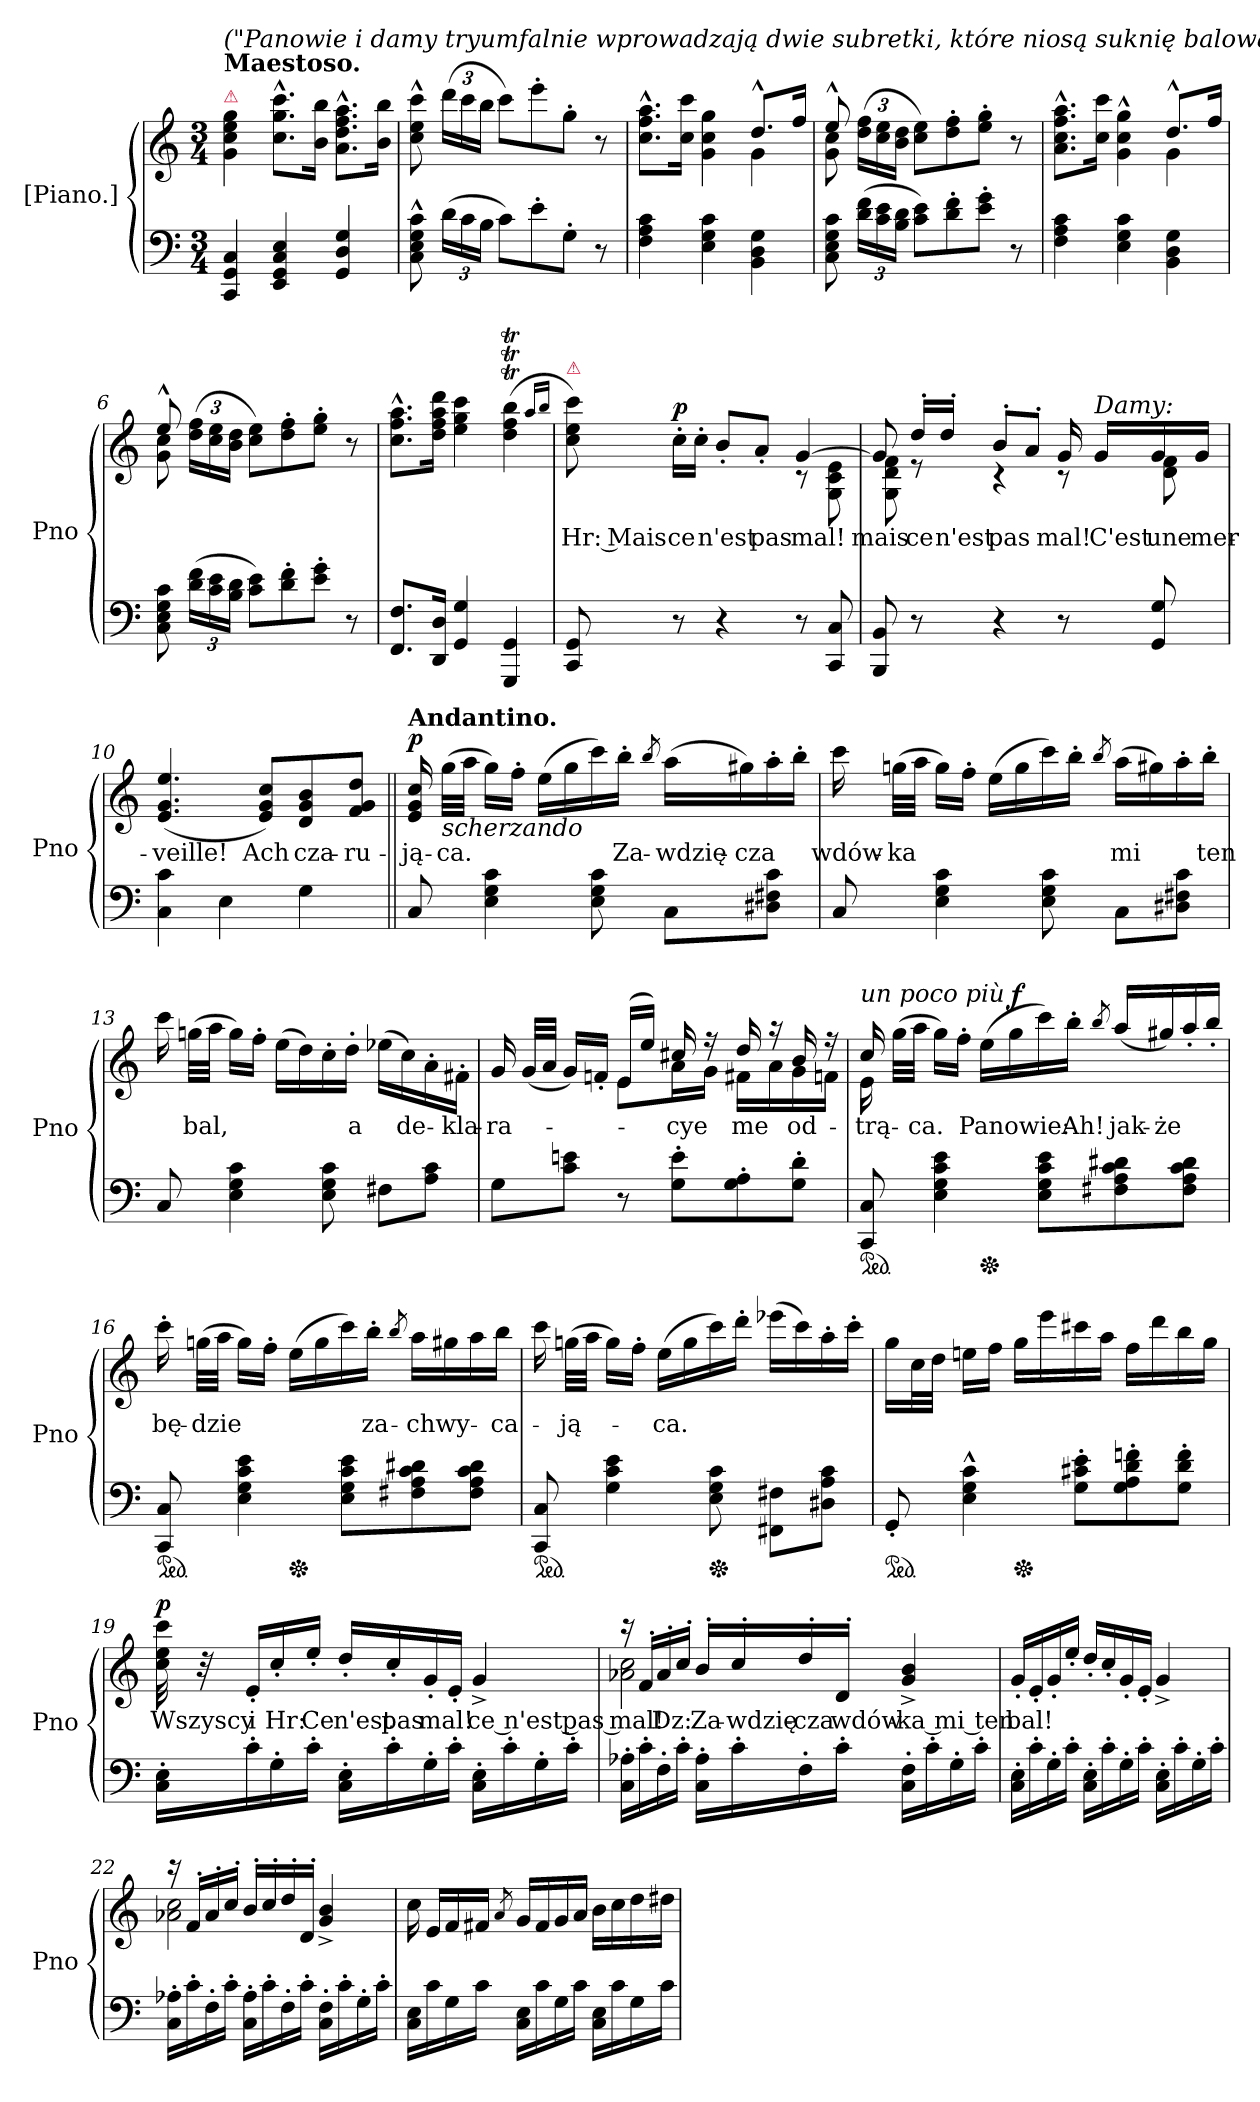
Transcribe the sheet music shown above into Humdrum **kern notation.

**kern	**kern	**text	**dynam
*part1	*part1	*part1	*part1
*staff2	*staff1	*staff1	*staff1/2
*I"[Piano.]	*	*	*
*I'Pno	*	*	*
*clefF4	*clefG2	*	*
*k[]	*k[]	*	*
*C:	*C:	*	*
*M3/4	*M3/4	*	*
=1	=1	=1	=1
!	!LO:TX:a:B:t=Maestoso.	!	!
!	!LO:TX:a:i:t=("Panowie i damy tryumfalnie wprowadzają dwie subretki, które niosą suknię balową")	!	!
!	!LO:TX:a:color=crimson:t=⚠	!	!
4CC/ 4GG/ 4C/	4g\ 4cc\ 4ee\ 4gg\	.	.
4EE/ 4GG/ 4C/ 4E/	8.cc^^\ 8.gg^^\ 8.ccc^^\L	.	.
.	16b\ 16bb\Jk	.	.
4GG/ 4D/ 4G/	8.a^^\ 8.dd^^\ 8.ff^^\ 8.aa^^\L	.	.
.	16b\ 16bb\Jk	.	.
=2	=2	=2	=2
8C^^\ 8E^^\ 8G^^\ 8c^^\	8cc^^\ 8ee^^\ 8ccc^^\	.	.
(24d\LL	(24ddd\LL	.	.
24c\	24ccc\	.	.
24B\JJ	24bb\JJ	.	.
8c\L)	8ccc\L)	.	.
8e'\	8eee'\	.	.
8G'\J	8gg'\J	.	.
8r	8r	.	.
=3	=3	=3	=3
*	*^	*	*
4F\ 4A\ 4c\	8.cc^^\ 8.ff^^\ 8.aa^^\L	2ryy	.	.
.	16cc\ 16ccc\Jk	.	.	.
4E\ 4G\ 4c\	4g\ 4cc\ 4gg\	.	.	.
4BB\ 4D\ 4G\	8.dd^^/L	4g\	.	.
.	16ff/Jk	.	.	.
=4	=4	=4	=4	=4
8C\ 8E\ 8G\ 8c\	8ee^^/	8g\ 8cc\	.	.
(24d\ 24f\LL	(24dd\ 24ff\LL	8ryy	.	.
24c\ 24e\	24cc\ 24ee\	.	.	.
24B\ 24d\JJ	24b\ 24dd\JJ	.	.	.
8c\ 8e\L)	8cc\ 8ee\L)	2ryy	.	.
8d'\ 8f'\	8dd'\ 8ff'\	.	.	.
8e'\ 8g'\J	8ee'\ 8gg'\J	.	.	.
8r	8r	.	.	.
=5	=5	=5	=5	=5
4F\ 4A\ 4c\	8.a^^\ 8.cc^^\ 8.ff^^\ 8.aa^^\L	2ryy	.	.
.	16cc\ 16ccc\Jk	.	.	.
4E\ 4G\ 4c\	4g^^\ 4cc^^\ 4gg^^\	.	.	.
4BB\ 4D\ 4G\	8.dd^^/L	4g\	.	.
.	16ff/Jk	.	.	.
=6	=6	=6	=6	=6
8C\ 8E\ 8G\ 8c\	8ee^^/	8g\ 8cc\	.	.
(24d\ 24f\LL	(24dd\ 24ff\LL	8ryy	.	.
24c\ 24e\	24cc\ 24ee\	.	.	.
24B\ 24d\JJ	24b\ 24dd\JJ	.	.	.
8c\ 8e\L)	8cc\ 8ee\L)	2ryy	.	.
8d'\ 8f'\	8dd'\ 8ff'\	.	.	.
8e'\ 8g'\J	8ee'\ 8gg'\J	.	.	.
8r	8r	.	.	.
*	*v	*v	*	*
=7	=7	=7	=7
8.FF/ 8.F/L	8.cc^^\ 8.ff^^\ 8.aa^^\L	.	.
16DD/ 16D/Jk	16dd\ 16ff\ 16aa\ 16ddd\Jk	.	.
4GG/ 4G/	4ee\ 4gg\ 4ccc\	.	.
4GGG/ 4GG/	(4ddT\ 4ffT\ 4bbT\	.	.
.	16qqaa/LL	.	.
.	16qqbb/JJ	.	.
=8	=8	=8	=8
*	*^	*	*
!	!LO:TX:a:color=crimson:t=⚠	!	!	!
8CC/ 8GG/	8cc\ 8ee\ 8ccc\)	2ryy	Hr: Mais	.
8r	16cc'\LL	.	ce	p
.	16cc'\JJ	.	.	.
4r	8b'/L	.	n'est	.
.	8a'/J	.	pas	.
8r	[4g/	8r	mal!	.
8CC/ 8C/	.	8G\ 8c\ 8e\	.	.
=9	=9	=9	=9	=9
8BBB/ 8BB/	8g/]	8G\ 8d\ 8f\	mais	.
8r	16dd'/LL	8r	ce	.
.	16dd'/JJ	.	n'est	.
4r	8b'/L	4r	pas	.
.	8a'/J	.	.	.
8r	16g/	8r	mal!	.
!	!LO:TX:a:i:t=Damy&colon;	!	!	!
.	16g/LL	.	C'est	.
8GG/ 8G/	16g/	8d\ 8f\	une	.
.	16g/JJ	.	mer-	.
*	*v	*v	*	*
=10	=10	=10	=10
4C\ 4c\	(>4.e/ 4.g/ 4.ee/	-veille!	.
4E\	.	.	.
.	8e/ 8g/ 8cc/L)	Ach	.
4G\	8d/ 8g/ 8b/	cza-	.
.	8f/ 8g/ 8dd/J	-ru-	.
=11||	=11||	=11||	=11||
!	!LO:TX:a:B:t=Andantino.	!	!
8C/	16e/ 16g/ 16cc/	-ją-	p
!	!LO:TX:b:i:t=scherzando	!	!
.	(32gg\LLL	-ca.	.
.	32aa\JJJ	.	.
4E\ 4G\ 4c\	16gg\LL)	.	.
.	16ff'\JJ	.	.
.	(16ee\LL	.	.
.	16gg\	.	.
8E\ 8G\ 8c\	16ccc\)	.	.
.	16bb'\JJ	Za-	.
.	8qbb/	.	.
8C\L	(16aa\LL	-wdzię-	.
.	16gg#X\)	-cza	.
8D#X\ 8F#X\ 8c\J	16aa'\	.	.
.	16bb'\JJ	.	.
=12	=12	=12	=12
8C/	16ccc\	wdów-	.
.	(32ggn\LLL	-ka	.
.	32aa\JJJ	.	.
4E\ 4G\ 4c\	16gg\LL)	.	.
.	16ff'\JJ	.	.
.	(16ee\LL	.	.
.	16gg\	.	.
8E\ 8G\ 8c\	16ccc\)	.	.
.	16bb'\JJ	.	.
.	8qbb/	.	.
8C\L	(16aa\LL	mi	.
.	16gg#X\)	.	.
8D#X\ 8F#X\ 8c\J	16aa'\	.	.
.	16bb'\JJ	ten	.
=13	=13	=13	=13
8C/	16ccc\	.	.
.	(32ggn\LLL	bal,	.
.	32aa\JJJ	.	.
4E\ 4G\ 4c\	16gg\LL)	.	.
.	16ff'\JJ	.	.
.	(16ee\LL	.	.
.	16dd\)	.	.
8E\ 8G\ 8c\	16cc'\	.	.
.	16dd'\JJ	a	.
8F#X\L	(16ee-X\LL	.	.
.	16cc\)	de-	.
8A\ 8c\J	16a'\	.	.
.	16f#X'\JJ	-kla-	.
=14	=14	=14	=14
*	*^	*	*
8G\L	16g/	4ryy	-ra-	.
.	(32g/LLL	.	.	.
.	32a/JJJ	.	.	.
8c\ 8en\J	16g/LL)	.	.	.
.	16fn'/JJ	.	.	.
8r	(<16e/LL	8e\L	.	.
.	16ee/JJ)	.	.	.
8G'\ 8e'\L	16cc#X/	16a\L	-cye	.
.	16r	16g\JJ	.	.
8G'\ 8A'\	16dd/	16f#X\LL	me	.
.	16r	16a\	.	.
8G'\ 8d'\J	16b/	16g\	od-	.
.	16r	16fn\JJ	.	.
=15	=15	=15	=15	=15
!	!	!	!	!LO:DY:b:t=un poco più %s
*ped	*	*	*	*
8CC/ 8C/	16cc/	16e\	-trą-	f
.	(32gg\LLL	16ryy	.	.
.	32aa\JJJ	.	-ca.	.
4E\ 4G\ 4c\ 4e\	16gg\LL)	8ryy	.	.
.	16ff'\JJ	.	.	.
*Xped	*	*	*	*
.	(16ee\LL	2ryy	Panowie:	.
.	16gg\	.	.	.
8E\ 8G\ 8c\ 8e\L	16ccc\)	.	.	.
.	16bb'\JJ	.	Ah!	.
.	8qbb/	.	.	.
8F#X\ 8A\ 8c\ 8d#X\	(16aa/LL	.	jak-	.
.	16gg#X/)	.	-że	.
8F#\ 8A\ 8c\ 8d#\J	16aa'/	.	.	.
.	16bb'/JJ	.	.	.
*	*v	*v	*	*
=16	=16	=16	=16
*ped	*	*	*
8CC/ 8C/	16ccc'\	bę-	.
.	(32ggn\LLL	-dzie	.
.	32aa\JJJ	.	.
4E\ 4G\ 4c\ 4e\	16gg\LL)	.	.
.	16ff'\JJ	.	.
*Xped	*	*	*
.	(16ee\LL	.	.
.	16gg\	.	.
8E\ 8G\ 8c\ 8e\L	16ccc\)	.	.
.	16bb'\JJ	za-	.
.	8qbb/	.	.
8F#X\ 8A\ 8c\ 8d#X\	16aa\LL	-chwy-	.
.	16gg#X\	.	.
8F#\ 8A\ 8c\ 8d#\J	16aa\	.	.
.	16bb\JJ	-ca-	.
=17	=17	=17	=17
*ped	*	*	*
8CC/ 8C/	16ccc\	.	.
.	(32ggn\LLL	-ją-	.
.	32aa\JJJ	.	.
4G\ 4c\ 4e\	16gg\LL)	.	.
.	16ff'\JJ	.	.
.	(16ee\LL	-ca.	.
.	16gg\	.	.
*Xped	*	*	*
8E\ 8G\ 8c\	16ccc\)	.	.
.	16ddd'\JJ	.	.
8FF#X\ 8F#X\L	(16eee-X\LL	.	.
.	16ccc\)	.	.
8D#X\ 8A\ 8c\J	16aa'\	.	.
.	16ccc'\JJ	.	.
=18	=18	=18	=18
*ped	*	*	*
8GG'</	16gg\LL	.	.
.	32cc\L	.	.
.	32dd\JJJ	.	.
4E^^\ 4G^^\ 4c^^\	16een\LL	.	.
.	16ff\JJ	.	.
*Xped	*	*	*
.	16gg\LL	.	.
.	16eee\	.	.
8G'\ 8c#X'\ 8e'\L	16ccc#X\	.	.
.	16aa\JJ	.	.
8G'\ 8A'\ 8d'\ 8fn'\	16ff\LL	.	.
.	16ddd\	.	.
8G'\ 8d'\ 8f'\J	16bb\	.	.
.	16gg\JJ	.	.
=19	=19	=19	=19
16C'\ 16E'\LL	32cc\ 32ee\ 32ccc\	Wszyscy	p
.	32r	.	.
16c'\	16e'/LL	i	.
16G'\	16cc'/	Hr:	.
16c'\JJ	16ee'/JJ	Ce	.
16C'\ 16E'\LL	16dd'/LL	n'est	.
16c'\	16cc'/	pas	.
16G'\	16g'/	mal!	.
16c'\JJ	16e'/JJ	.	.
16C'\ 16E'\LL	4g^/	ce n'est pas mal!	.
16c'\	.	.	.
16G'\	.	.	.
16c'\JJ	.	.	.
=20	=20	=20	=20
*	*^	*	*
16C'\ 16A-X'\LL	16r	2a-X\ 2cc\	.	.
16c'\	16f'</LL	.	.	.
16F'\	16a-'</	.	Dz:	.
16c'\JJ	16cc'</JJ	.	.	.
16C'\ 16A-'\LL	16b'</LL	.	Za-	.
16c'\	16cc'</	.	-wdzię-	.
16F'\	16dd'</	.	-cza	.
16c'\JJ	16d'</JJ	.	wdów-	.
16C'\ 16F'\LL	4g^/ 4b^/	4ryy	-ka mi ten	.
16c'\	.	.	.	.
16G'\	.	.	.	.
16c'\JJ	.	.	.	.
*	*v	*v	*	*
=21	=21	=21	=21
16C'\ 16E'\LL	16g'/LL	bal!	.
16c'\	16e'/	.	.
16G'\	16g'/	.	.
16c'\JJ	16ee'/JJ	.	.
16C'\ 16E'\LL	16dd'/LL	.	.
16c'\	16cc'/	.	.
16G'\	16g'/	.	.
16c'\JJ	16e'/JJ	.	.
16C'\ 16E'\LL	4g^/	.	.
16c'\	.	.	.
16G'\	.	.	.
16c'\JJ	.	.	.
=22	=22	=22	=22
*	*^	*	*
16C'\ 16A-X'\LL	16r	2a-X\ 2cc\	.	.
16c'\	16f'</LL	.	.	.
16F'\	16a-'</	.	.	.
16c'\JJ	16cc'</JJ	.	.	.
16C'\ 16A-'\LL	16b'</LL	.	.	.
16c'\	16cc'</	.	.	.
16F'\	16dd'</	.	.	.
16c'\JJ	16d'</JJ	.	.	.
16C'\ 16F'\LL	4g^/ 4b^/	4ryy	.	.
16c'\	.	.	.	.
16G'\	.	.	.	.
16c'\JJ	.	.	.	.
*	*v	*v	*	*
=23	=23	=23	=23
16C\ 16E\LL	16cc\	.	.
16c\	16e/LL	.	.
16G\	16f/	.	.
16c\JJ	16f#X/JJ	.	.
.	8qa/	.	.
16C\ 16E\LL	16g/LL	.	.
16c\	16f#/	.	.
16G\	16g/	.	.
16c\JJ	16a/JJ	.	.
16C\ 16E\LL	16b\LL	.	.
16c\	16cc\	.	.
16G\	16dd\	.	.
16c\JJ	16dd#X\JJ	.	.
=	=	=	=
*-	*-	*-	*-
